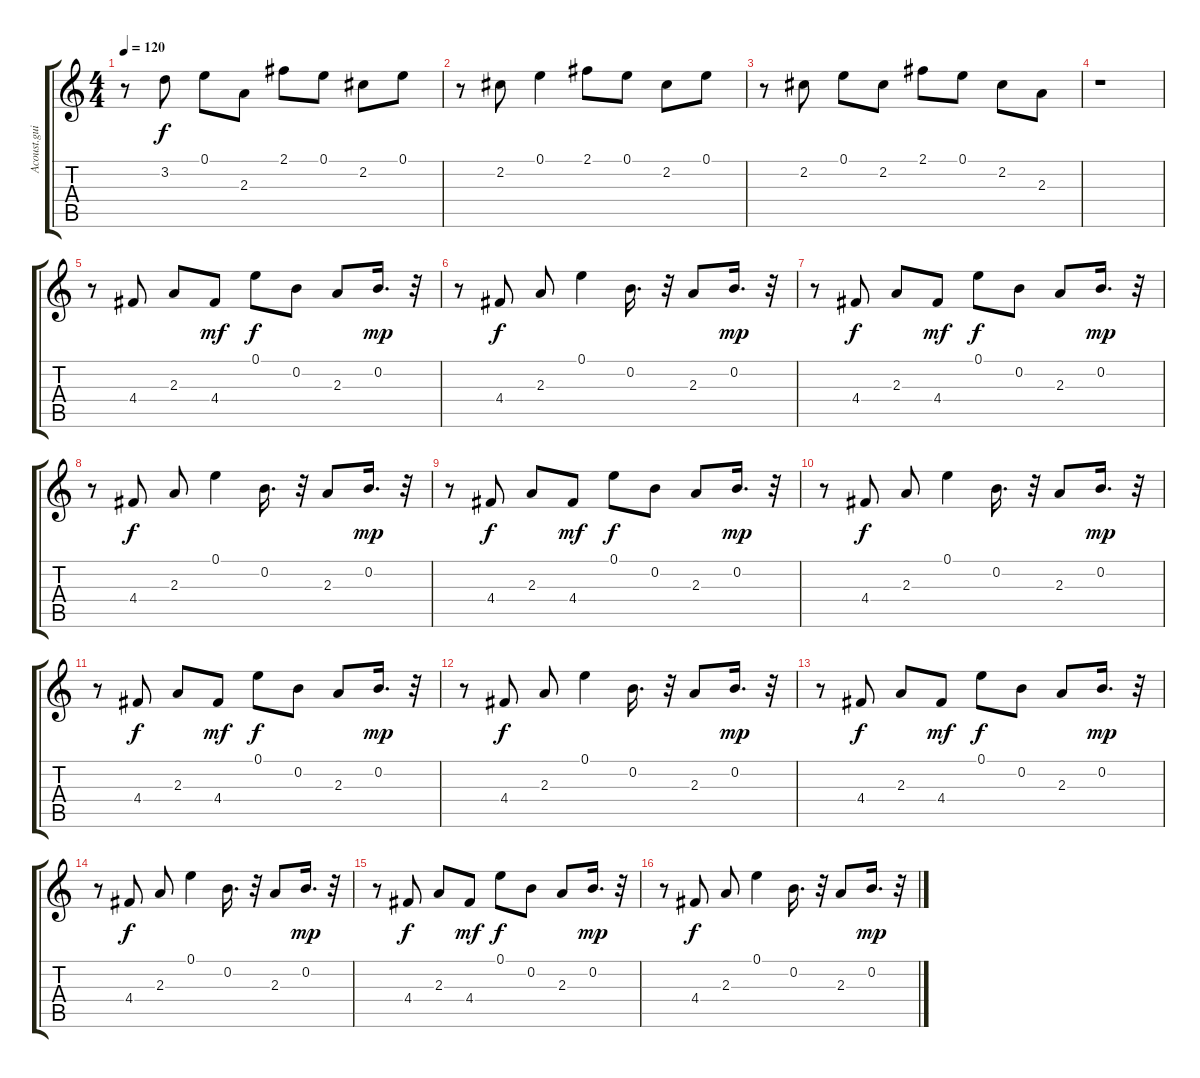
\track ("Acoust.guitar (steel" "Acoust.gui") {instrument electricguitarclean}
\staff {score tabs}
\tuning (E4 B3 G3 D3 A2 E2) {hide}
\ts (4 4)
\tempo 120
\clef g2
\ks c
r.8{dy f} 3.2.8 0.1.8 2.3.8 2.1.8 0.1.8 2.2.8 0.1.8 |
r.8 2.2.8 0.1.4 2.1.8 0.1.8 2.2.8 0.1.8 |
r.8 2.2.8 0.1.8 2.2.8 2.1.8 0.1.8 2.2.8 2.3.8 |
r.1 |
r.8 4.4.8 2.3.8 4.4.8{dy mf} 0.1.8{dy f} 0.2.8 2.3.8 0.2.16{d dy mp} r.32 |
r.8 4.4.8{dy f} 2.3.8 0.1.4 0.2.16{d} r.32 2.3.8 0.2.16{d dy mp} r.32 |
r.8 4.4.8{dy f} 2.3.8 4.4.8{dy mf} 0.1.8{dy f} 0.2.8 2.3.8 0.2.16{d dy mp} r.32 |
r.8 4.4.8{dy f} 2.3.8 0.1.4 0.2.16{d} r.32 2.3.8 0.2.16{d dy mp} r.32 |
r.8 4.4.8{dy f} 2.3.8 4.4.8{dy mf} 0.1.8{dy f} 0.2.8 2.3.8 0.2.16{d dy mp} r.32 |
r.8 4.4.8{dy f} 2.3.8 0.1.4 0.2.16{d} r.32 2.3.8 0.2.16{d dy mp} r.32 |
r.8 4.4.8{dy f} 2.3.8 4.4.8{dy mf} 0.1.8{dy f} 0.2.8 2.3.8 0.2.16{d dy mp} r.32 |
r.8 4.4.8{dy f} 2.3.8 0.1.4 0.2.16{d} r.32 2.3.8 0.2.16{d dy mp} r.32 |
r.8 4.4.8{dy f} 2.3.8 4.4.8{dy mf} 0.1.8{dy f} 0.2.8 2.3.8 0.2.16{d dy mp} r.32 |
r.8 4.4.8{dy f} 2.3.8 0.1.4 0.2.16{d} r.32 2.3.8 0.2.16{d dy mp} r.32 |
r.8 4.4.8{dy f} 2.3.8 4.4.8{dy mf} 0.1.8{dy f} 0.2.8 2.3.8 0.2.16{d dy mp} r.32 |
r.8 4.4.8{dy f} 2.3.8 0.1.4 0.2.16{d} r.32 2.3.8 0.2.16{d dy mp} r.32
